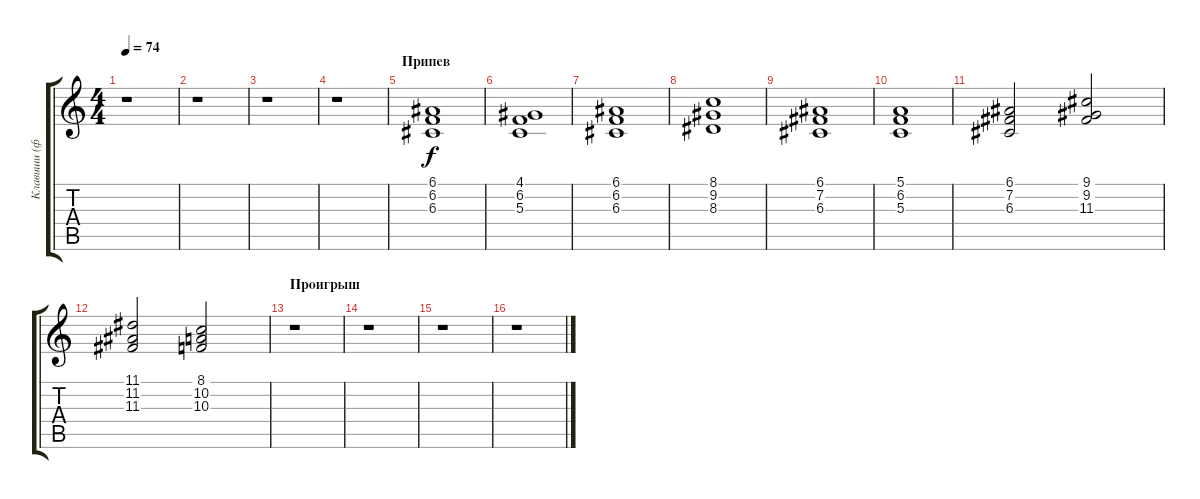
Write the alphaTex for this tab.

\track ("Клавиши (фон)" "Клавиши (ф") {instrument stringensemble2}
\staff {score tabs}
\tuning (E4 B3 G3 D3 A2 E2) {hide}
\ts (4 4)
\tempo 74
\clef g2
\ks c
r.1{dy f} |
r.1 |
r.1 |
r.1 |
\section ("" "Припев")
(6.1 6.2 6.3).1 |
(4.1 6.2 5.3).1 |
(6.1 6.2 6.3).1 |
(8.1 9.2 8.3).1 |
(6.1 7.2 6.3).1 |
(5.1 6.2 5.3).1 |
(6.1 7.2 6.3).2 (9.1 9.2 11.3).2 |
(11.1 11.2 11.3).2 (8.1 10.2 10.3).2 |
\section ("" "Проигрыш")
r.1 |
r.1 |
r.1 |
r.1
